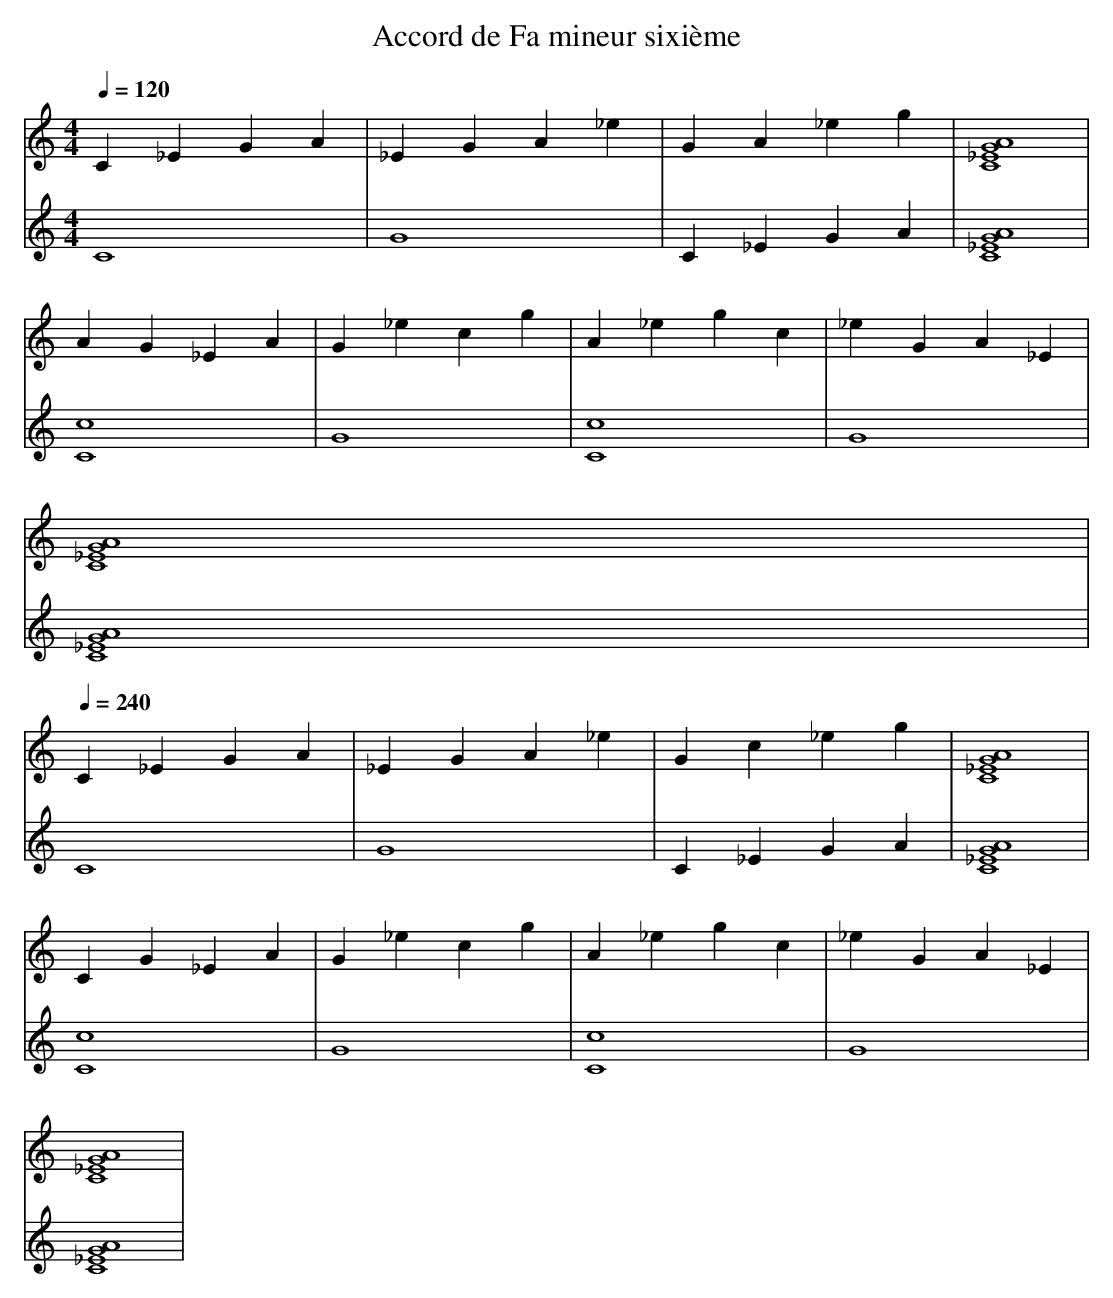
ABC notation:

X:1
T:Accord de Fa mineur sixième
M: 4/4
L: 1/4
Q:1/4=120
K:C
V:1
C _E G A | _E G A _e | G A _e g | [C4 _E4 G4 A4] |
A G _E A | G _e c g | A _e g c | _e G A _E |
[C4 _E4 G4 A4] |
Q:1/4=240
C _E G A | _E G A _e | G c _e g | [C4 _E4 G4 A4] |
C G _E A | G _e c g | A _e g c | _e G A _E |
[C4 _E4 G4 A4] |
V:2
C4 | G4 | C _E G A | [C4 _E4 G4 A4] |
[C4 c4] | G4 | [C4 c4] | G4 |
[C4 _E4 G4 A4] |
Q:1/4=240
C4 | G4 | C _E G A | [C4 _E4 G4 A4] |
[C4 c4] | G4 | [C4 c4] | G4 |
[C4 _E4 G4 A4] |
